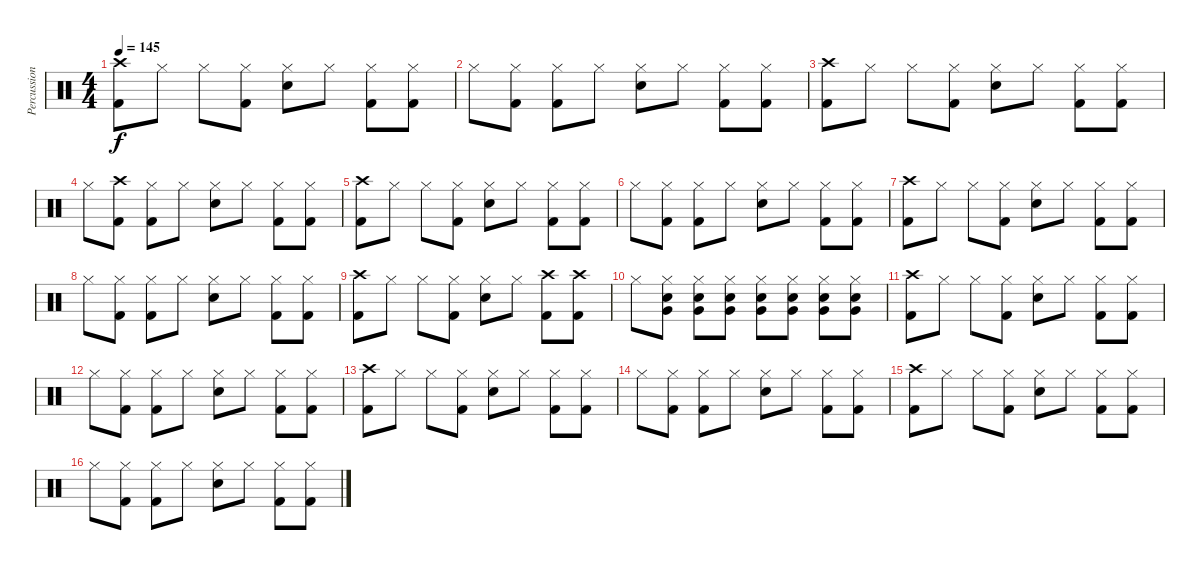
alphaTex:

\track ("Percussion" "Percussion") {instrument percussion}
\staff {score}
\articulation defaults
\ts (4 4)
\tempo 145
\clef neutral
\ks c
("Crash high (hit)" "Kick (hit) 2").8{dy f} "Hi-Hat (closed)".8 "Hi-Hat (closed)".8 ("Hi-Hat (closed)" "Kick (hit) 2").8 ("Hi-Hat (closed)" "Snare (hit) 2").8 "Hi-Hat (closed)".8 ("Hi-Hat (closed)" "Kick (hit) 2").8 ("Hi-Hat (closed)" "Kick (hit) 2").8 |
"Hi-Hat (closed)".8 ("Hi-Hat (closed)" "Kick (hit) 2").8 ("Hi-Hat (closed)" "Kick (hit) 2").8 "Hi-Hat (closed)".8 ("Hi-Hat (closed)" "Snare (hit) 2").8 "Hi-Hat (closed)".8 ("Hi-Hat (closed)" "Kick (hit) 2").8 ("Hi-Hat (closed)" "Kick (hit) 2").8 |
("Crash high (hit)" "Kick (hit) 2").8 "Hi-Hat (closed)".8 "Hi-Hat (closed)".8 ("Hi-Hat (closed)" "Kick (hit) 2").8 ("Hi-Hat (closed)" "Snare (hit) 2").8 "Hi-Hat (closed)".8 ("Hi-Hat (closed)" "Kick (hit) 2").8 ("Hi-Hat (closed)" "Kick (hit) 2").8 |
"Hi-Hat (closed)".8 ("Crash high (hit)" "Kick (hit) 2").8 ("Hi-Hat (closed)" "Kick (hit) 2").8 "Hi-Hat (closed)".8 ("Hi-Hat (closed)" "Snare (hit) 2").8 "Hi-Hat (closed)".8 ("Hi-Hat (closed)" "Kick (hit) 2").8 ("Hi-Hat (closed)" "Kick (hit) 2").8 |
("Crash high (hit)" "Kick (hit) 2").8 "Hi-Hat (closed)".8 "Hi-Hat (closed)".8 ("Hi-Hat (closed)" "Kick (hit) 2").8 ("Hi-Hat (closed)" "Snare (hit) 2").8 "Hi-Hat (closed)".8 ("Hi-Hat (closed)" "Kick (hit) 2").8 ("Hi-Hat (closed)" "Kick (hit) 2").8 |
"Hi-Hat (closed)".8 ("Hi-Hat (closed)" "Kick (hit) 2").8 ("Hi-Hat (closed)" "Kick (hit) 2").8 "Hi-Hat (closed)".8 ("Hi-Hat (closed)" "Snare (hit) 2").8 "Hi-Hat (closed)".8 ("Hi-Hat (closed)" "Kick (hit) 2").8 ("Hi-Hat (closed)" "Kick (hit) 2").8 |
("Crash high (hit)" "Kick (hit) 2").8 "Hi-Hat (closed)".8 "Hi-Hat (closed)".8 ("Hi-Hat (closed)" "Kick (hit) 2").8 ("Hi-Hat (closed)" "Snare (hit) 2").8 "Hi-Hat (closed)".8 ("Hi-Hat (closed)" "Kick (hit) 2").8 ("Hi-Hat (closed)" "Kick (hit) 2").8 |
"Hi-Hat (closed)".8 ("Hi-Hat (closed)" "Kick (hit) 2").8 ("Hi-Hat (closed)" "Kick (hit) 2").8 "Hi-Hat (closed)".8 ("Hi-Hat (closed)" "Snare (hit) 2").8 "Hi-Hat (closed)".8 ("Hi-Hat (closed)" "Kick (hit) 2").8 ("Hi-Hat (closed)" "Kick (hit) 2").8 |
("Crash high (hit)" "Kick (hit) 2").8 "Hi-Hat (closed)".8 "Hi-Hat (closed)".8 ("Hi-Hat (closed)" "Kick (hit) 2").8 ("Hi-Hat (closed)" "Snare (hit) 2").8 "Hi-Hat (closed)".8 ("Crash high (hit)" "Kick (hit) 2").8 ("Crash high (hit)" "Kick (hit) 2").8 |
"Hi-Hat (closed)".8 ("Hi-Hat (closed)" "Very Low Tom (hit)" "Snare (hit) 2").8 ("Hi-Hat (closed)" "Very Low Tom (hit)" "Snare (hit) 2").8 ("Hi-Hat (closed)" "Very Low Tom (hit)" "Snare (hit) 2").8 ("Hi-Hat (closed)" "Very Low Tom (hit)" "Snare (hit) 2").8 ("Hi-Hat (closed)" "Very Low Tom (hit)" "Snare (hit) 2").8 ("Hi-Hat (closed)" "Very Low Tom (hit)" "Snare (hit) 2").8 ("Hi-Hat (closed)" "Very Low Tom (hit)" "Snare (hit) 2").8 |
("Crash high (hit)" "Kick (hit) 2").8 "Hi-Hat (closed)".8 "Hi-Hat (closed)".8 ("Hi-Hat (closed)" "Kick (hit) 2").8 ("Hi-Hat (closed)" "Snare (hit) 2").8 "Hi-Hat (closed)".8 ("Hi-Hat (closed)" "Kick (hit) 2").8 ("Hi-Hat (closed)" "Kick (hit) 2").8 |
"Hi-Hat (closed)".8 ("Hi-Hat (closed)" "Kick (hit) 2").8 ("Hi-Hat (closed)" "Kick (hit) 2").8 "Hi-Hat (closed)".8 ("Hi-Hat (closed)" "Snare (hit) 2").8 "Hi-Hat (closed)".8 ("Hi-Hat (closed)" "Kick (hit) 2").8 ("Hi-Hat (closed)" "Kick (hit) 2").8 |
("Crash high (hit)" "Kick (hit) 2").8 "Hi-Hat (closed)".8 "Hi-Hat (closed)".8 ("Hi-Hat (closed)" "Kick (hit) 2").8 ("Hi-Hat (closed)" "Snare (hit) 2").8 "Hi-Hat (closed)".8 ("Hi-Hat (closed)" "Kick (hit) 2").8 ("Hi-Hat (closed)" "Kick (hit) 2").8 |
"Hi-Hat (closed)".8 ("Hi-Hat (closed)" "Kick (hit) 2").8 ("Hi-Hat (closed)" "Kick (hit) 2").8 "Hi-Hat (closed)".8 ("Hi-Hat (closed)" "Snare (hit) 2").8 "Hi-Hat (closed)".8 ("Hi-Hat (closed)" "Kick (hit) 2").8 ("Hi-Hat (closed)" "Kick (hit) 2").8 |
("Crash high (hit)" "Kick (hit) 2").8 "Hi-Hat (closed)".8 "Hi-Hat (closed)".8 ("Hi-Hat (closed)" "Kick (hit) 2").8 ("Hi-Hat (closed)" "Snare (hit) 2").8 "Hi-Hat (closed)".8 ("Hi-Hat (closed)" "Kick (hit) 2").8 ("Hi-Hat (closed)" "Kick (hit) 2").8 |
"Hi-Hat (closed)".8 ("Hi-Hat (closed)" "Kick (hit) 2").8 ("Hi-Hat (closed)" "Kick (hit) 2").8 "Hi-Hat (closed)".8 ("Hi-Hat (closed)" "Snare (hit) 2").8 "Hi-Hat (closed)".8 ("Hi-Hat (closed)" "Kick (hit) 2").8 ("Hi-Hat (closed)" "Kick (hit) 2").8
